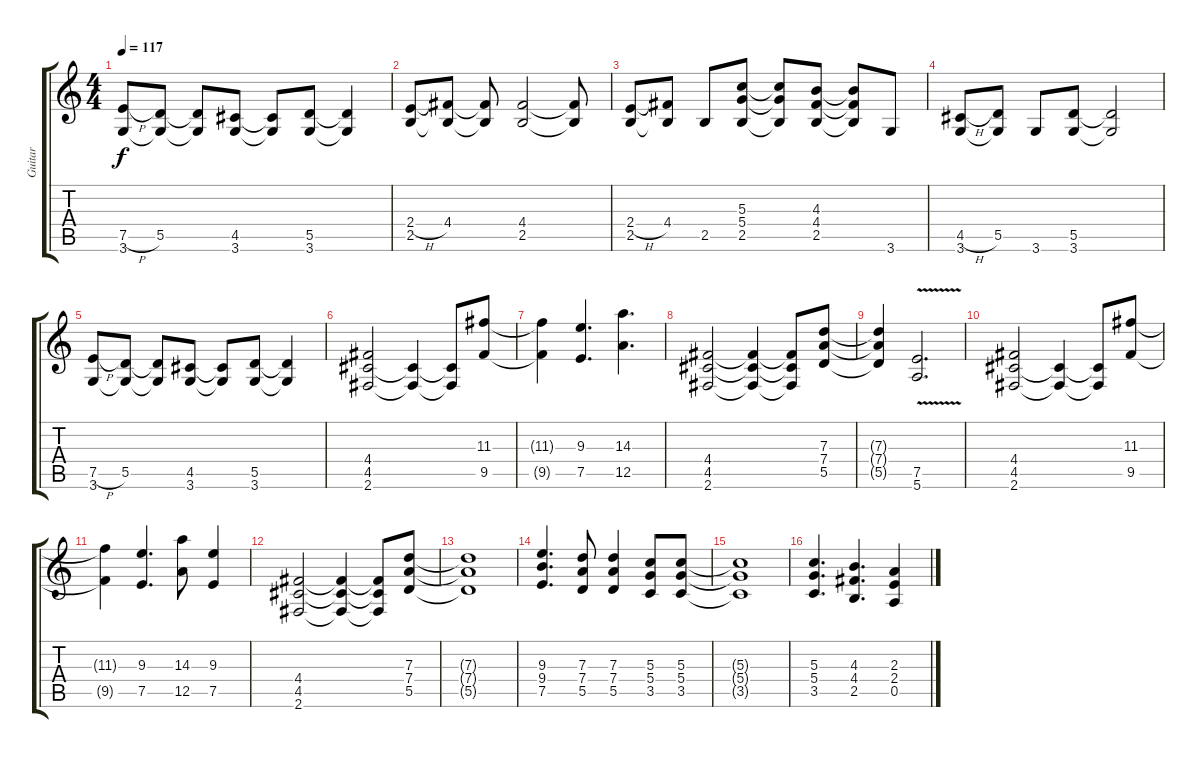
\track ("Guitar" "Guitar") {instrument distortionguitar}
\staff {score tabs}
\tuning (E4 B3 G3 D3 A2 E2) {hide}
\ts (4 4)
\tempo 117
\clef g2
\ks c
(7.5{h} 3.6).8{dy f} (5.5 3.6{t}).8 (5.5{t} 3.6{t}).8 (4.5 3.6).8 (4.5{t} 3.6{t}).8 (5.5 3.6).8 (5.5{t} 3.6{t}).4 |
(2.4{h} 2.5).8 (4.4 2.5{t}).8 (4.4{t} 2.5{t}).8 (4.4 2.5).2 (4.4{t} 2.5{t}).8 |
(2.4{h} 2.5).8 (4.4 2.5{t}).8 2.5.8 (5.3 5.4 2.5).8 (5.3{t} 5.4{t} 2.5{t}).8 (4.3 4.4 2.5).8 (4.3{t} 4.4{t} 2.5{t}).8 3.6.8 |
(4.5{h} 3.6).8 (5.5 3.6{t}).8 3.6.8 (5.5 3.6).8 (5.5{t} 3.6{t}).2 |
(7.5{h} 3.6).8 (5.5 3.6{t}).8 (5.5{t} 3.6{t}).8 (4.5 3.6).8 (4.5{t} 3.6{t}).8 (5.5 3.6).8 (5.5{t} 3.6{t}).4 |
(4.4 4.5 2.6).2 (4.5{t} 2.6{t}).4 (4.5{t} 2.6{t}).8 (11.3 9.5).8 |
(11.3{t} 9.5{t}).4 (9.3 7.5).4{d} (14.3 12.5).4{d} |
(4.4 4.5 2.6).2 (4.4{t} 4.5{t} 2.6{t}).4 (4.4{t} 4.5{t} 2.6{t}).8 (7.3 7.4 5.5).8 |
(7.3{t} 7.4{t} 5.5{t}).4 (7.5{v} 5.6).2{d} |
(4.4 4.5 2.6).2 (4.5{t} 2.6{t}).4 (4.5{t} 2.6{t}).8 (11.3 9.5).8 |
(11.3{t} 9.5{t}).4 (9.3 7.5).4{d} (14.3 12.5).8 (9.3 7.5).4 |
(4.4 4.5 2.6).2 (4.4{t} 4.5{t} 2.6{t}).4 (4.4{t} 4.5{t} 2.6{t}).8 (7.3 7.4 5.5).8 |
(7.3{t} 7.4{t} 5.5{t}).1 |
(9.3 9.4 7.5).4{d} (7.3 7.4 5.5).8 (7.3 7.4 5.5).4 (5.3 5.4 3.5).8 (5.3 5.4 3.5).8 |
(5.3{t} 5.4{t} 3.5{t}).1 |
(5.3 5.4 3.5).4{d} (4.3 4.4 2.5).4{d} (2.3 2.4 0.5).4
